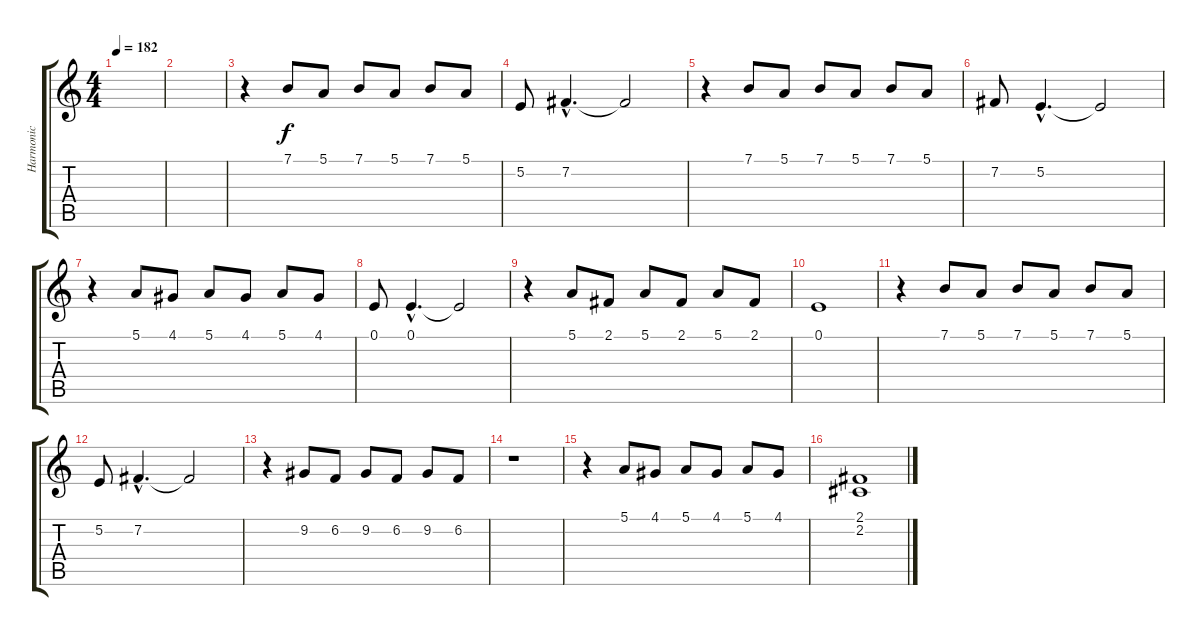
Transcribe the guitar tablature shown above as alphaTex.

\track ("Harmonic" "Harmonic") {instrument honkytonkpiano}
\staff {score tabs}
\tuning (E4 B3 G3 D3 A2 E2) {hide}
\ts (4 4)
\tempo 182
\clef g2
\ks c
|
|
r.4 7.1.8 5.1.8 7.1.8 5.1.8 7.1.8 5.1.8 |
5.2.8 7.2{hac}.4{d} 7.2{t}.2 |
r.4 7.1.8 5.1.8 7.1.8 5.1.8 7.1.8 5.1.8 |
7.2.8 5.2{hac}.4{d} 5.2{t}.2 |
r.4 5.1.8 4.1.8 5.1.8 4.1.8 5.1.8 4.1.8 |
0.1.8 0.1{hac}.4{d} 0.1{t}.2 |
r.4 5.1.8 2.1.8 5.1.8 2.1.8 5.1.8 2.1.8 |
0.1.1 |
r.4 7.1.8 5.1.8 7.1.8 5.1.8 7.1.8 5.1.8 |
5.2.8 7.2{hac}.4{d} 7.2{t}.2 |
r.4 9.2.8 6.2.8 9.2.8 6.2.8 9.2.8 6.2.8 |
r.1 |
r.4 5.1.8 4.1.8 5.1.8 4.1.8 5.1.8 4.1.8 |
(2.1 2.2).1
